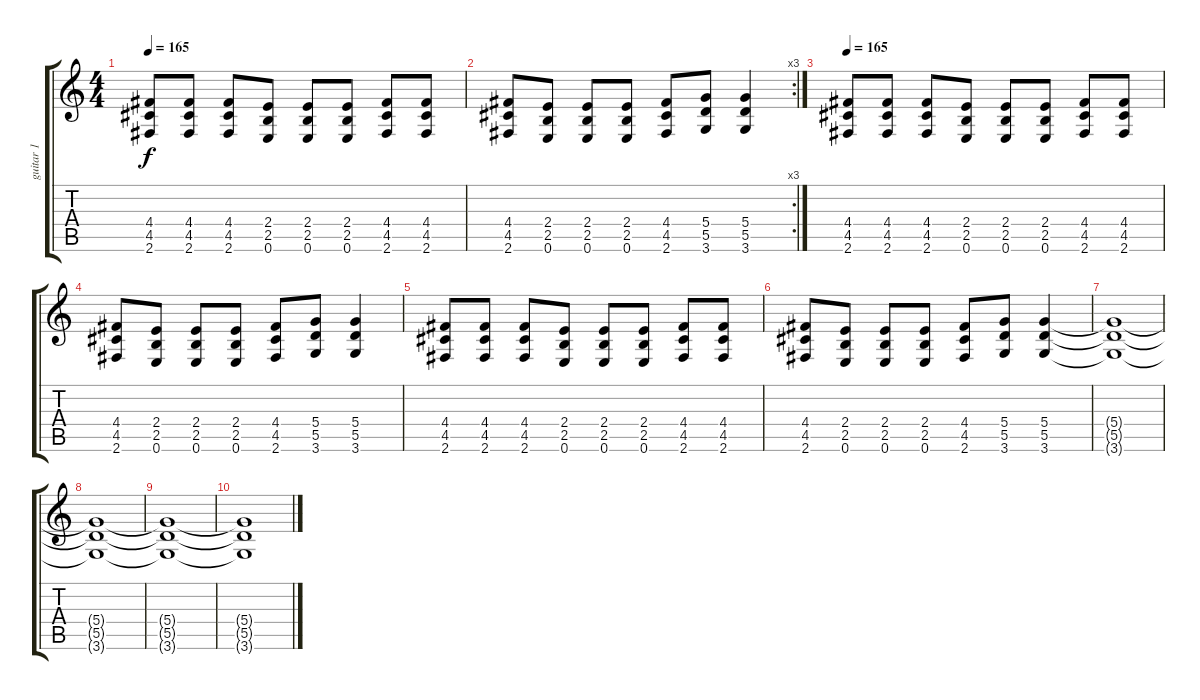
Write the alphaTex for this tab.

\track ("guitar 1" "guitar 1") {instrument distortionguitar}
\staff {score tabs}
\tuning (E4 B3 G3 D3 A2 E2) {hide}
\ts (4 4)
\tempo 165
\clef g2
\ks c
(4.4 4.5 2.6).8{dy f} (4.4 4.5 2.6).8 (4.4 4.5 2.6).8 (2.4 2.5 0.6).8 (2.4 2.5 0.6).8 (2.4 2.5 0.6).8 (4.4 4.5 2.6).8 (4.4 4.5 2.6).8 |
\rc 3
(4.4 4.5 2.6).8 (2.4 2.5 0.6).8 (2.4 2.5 0.6).8 (2.4 2.5 0.6).8 (4.4 4.5 2.6).8 (5.4 5.5 3.6).8 (5.4 5.5 3.6).4 |
\tempo 165
(4.4 4.5 2.6).8 (4.4 4.5 2.6).8 (4.4 4.5 2.6).8 (2.4 2.5 0.6).8 (2.4 2.5 0.6).8 (2.4 2.5 0.6).8 (4.4 4.5 2.6).8 (4.4 4.5 2.6).8 |
(4.4 4.5 2.6).8 (2.4 2.5 0.6).8 (2.4 2.5 0.6).8 (2.4 2.5 0.6).8 (4.4 4.5 2.6).8 (5.4 5.5 3.6).8 (5.4 5.5 3.6).4 |
(4.4 4.5 2.6).8 (4.4 4.5 2.6).8 (4.4 4.5 2.6).8 (2.4 2.5 0.6).8 (2.4 2.5 0.6).8 (2.4 2.5 0.6).8 (4.4 4.5 2.6).8 (4.4 4.5 2.6).8 |
(4.4 4.5 2.6).8 (2.4 2.5 0.6).8 (2.4 2.5 0.6).8 (2.4 2.5 0.6).8 (4.4 4.5 2.6).8 (5.4 5.5 3.6).8 (5.4 5.5 3.6).4 |
(5.4{t} 5.5{t} 3.6{t}).1 |
(5.4{t} 5.5{t} 3.6{t}).1 |
(5.4{t} 5.5{t} 3.6{t}).1 |
(5.4{t} 5.5{t} 3.6{t}).1
